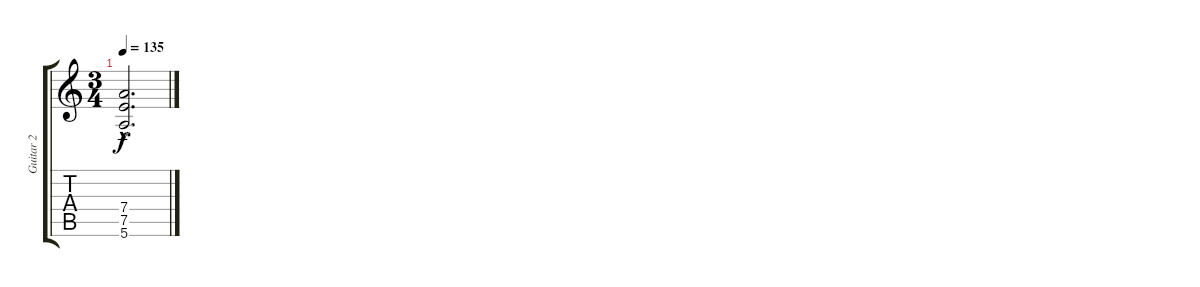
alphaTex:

\track ("Guitar 2" "Guitar 2") {instrument acousticguitarnylon}
\staff {score tabs}
\tuning (E4 B3 G3 D3 A2 E2) {hide}
\ts (3 4)
\tempo 135
\clef g2
\ks c
(7.4{hac t} 7.5{hac t} 5.6{hac t}).2{d dy f}
